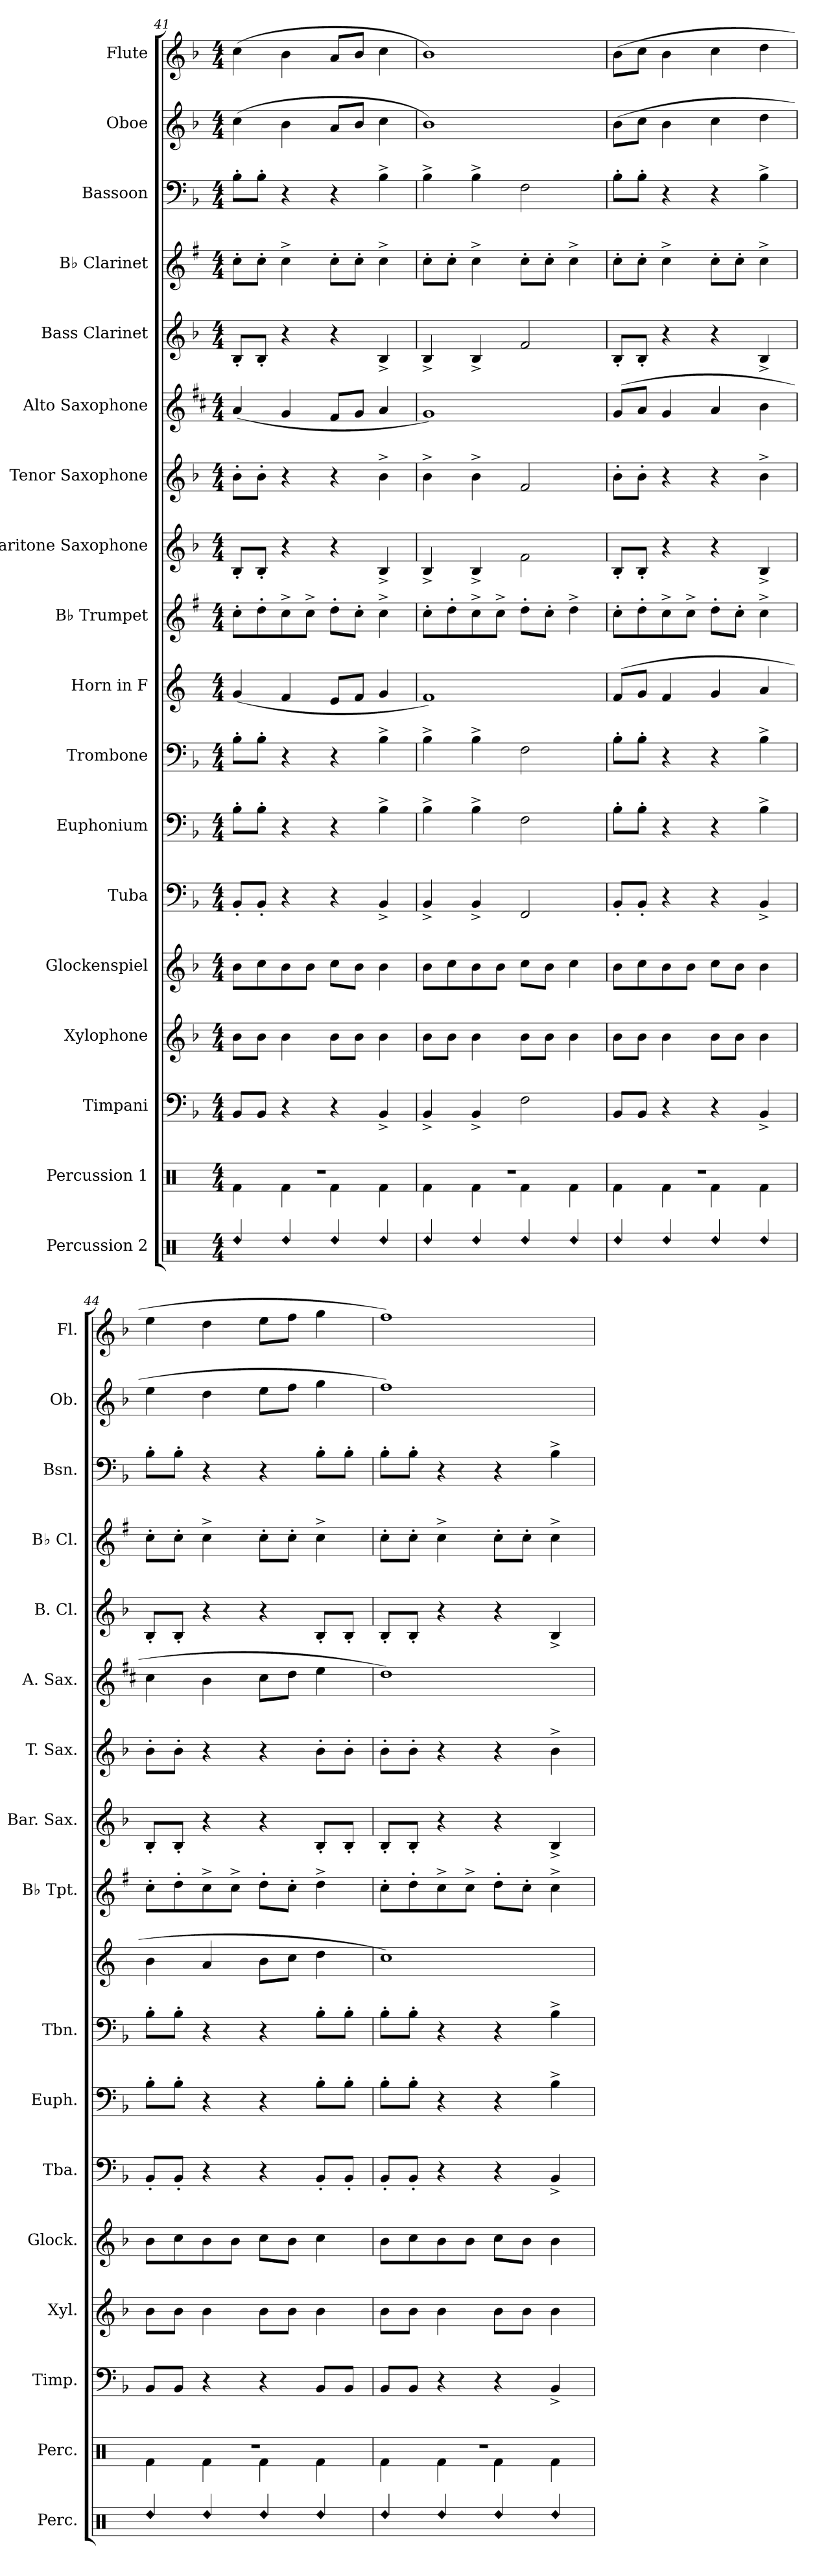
**kern	**kern	**kern	**kern	**kern	**kern	**kern	**kern	**kern	**kern	**kern	**kern	**kern	**kern	**kern	**kern	**kern	**kern
*part18	*part17	*part16	*part15	*part14	*part13	*part12	*part11	*part10	*part9	*part8	*part7	*part6	*part5	*part4	*part3	*part2	*part1
*staff18	*staff17	*staff16	*staff15	*staff14	*staff13	*staff12	*staff11	*staff10	*staff9	*staff8	*staff7	*staff6	*staff5	*staff4	*staff3	*staff2	*staff1
*I"Percussion 2	*I"Percussion 1	*I"Timpani	*I"Xylophone	*I"Glockenspiel	*I"Tuba	*I"Euphonium	*I"Trombone	*I"Horn in F	*I"B♭ Trumpet	*I"Baritone Saxophone	*I"Tenor Saxophone	*I"Alto Saxophone	*I"Bass Clarinet	*I"B♭ Clarinet	*I"Bassoon	*I"Oboe	*I"Flute
*I'Perc.	*I'Perc.	*I'Timp.	*I'Xyl.	*I'Glock.	*I'Tba.	*I'Euph.	*I'Tbn.	*	*I'B♭ Tpt.	*I'Bar. Sax.	*I'T. Sax.	*I'A. Sax.	*I'B. Cl.	*I'B♭ Cl.	*I'Bsn.	*I'Ob.	*I'Fl.
!!LO:PB:g=z
*clefX	*clefX	*clefF4	*clefG2	*clefG2	*clefF4	*clefF4	*clefF4	*clefG2	*clefG2	*clefG2	*clefG2	*clefG2	*clefG2	*clefG2	*clefF4	*clefG2	*clefG2
*	*	*	*ITrd-7c-12	*ITrd-14c-24	*	*	*	*ITrd4c7	*ITrd1c2	*ITrd12c21	*ITrd8c14	*ITrd5c9	*ITrd8c14	*ITrd1c2	*	*	*
*k[]	*k[]	*k[b-]	*k[b-]	*k[b-]	*k[b-]	*k[b-]	*k[b-]	*k[b-]	*k[b-]	*k[b-]	*k[b-]	*k[b-]	*k[b-]	*k[b-]	*k[b-]	*k[b-]	*k[b-]
*M4/4	*M4/4	*M4/4	*M4/4	*M4/4	*M4/4	*M4/4	*M4/4	*M4/4	*M4/4	*M4/4	*M4/4	*M4/4	*M4/4	*M4/4	*M4/4	*M4/4	*M4/4
=41	=41	=41	=41	=41	=41	=41	=41	=41	=41	=41	=41	=41	=41	=41	=41	=41	=41
!LO:N:head=diamond	!	!	!	!	!	!	!	!	!	!	!	!	!	!	!	!	!
*	*^	*	*	*	*	*	*	*	*	*	*	*	*	*	*	*	*
4Rdd/	1r	4Rf\	8BB-/L	8bb-\L	8bbb-\L	8BB-'/L	8B-'\L	8B-'\L	(4c/	8b-'\L	8BB-'/L	8B-'\L	(4c/	8BB-'/L	8b-'\L	8B-'\L	(4cc\	(4cc\
.	.	.	8BB-/J	8bb-\J	8cccc\	8BB-'/J	8B-'\J	8B-'\J	.	8cc'\	8BB-'/J	8B-'\J	.	8BB-'/J	8b-'\J	8B-'\J	.	.
!LO:N:head=diamond	!	!	!	!	!	!	!	!	!	!	!	!	!	!	!	!	!	!
4Rdd/	.	4Rf\	4r	4bb-\	8bbb-\	4r	4r	4r	4B-/	8b-^\	4r	4r	4B-/	4r	4b-^\	4r	4b-\	4b-\
.	.	.	.	.	8bbb-\J	.	.	.	.	8b-^\J	.	.	.	.	.	.	.	.
!LO:N:head=diamond	!	!	!	!	!	!	!	!	!	!	!	!	!	!	!	!	!	!
4Rdd/	.	4Rf\	4r	8bb-\L	8cccc\L	4r	4r	4r	8A/L	8cc'\L	4r	4r	8A/L	4r	8b-'\L	4r	8a/L	8a/L
.	.	.	.	8bb-\J	8bbb-\J	.	.	.	8B-/J	8b-'\J	.	.	8B-/J	.	8b-'\J	.	8b-/J	8b-/J
!LO:N:head=diamond	!	!	!	!	!	!	!	!	!	!	!	!	!	!	!	!	!	!
4Rdd/	.	4Rf\	4BB-^/	4bb-\	4bbb-\	4BB-^/	4B-^\	4B-^\	4c/	4b-^\	4BB-^/	4B-^\	4c/	4BB-^/	4b-^\	4B-^\	4cc\	4cc\
=42	=42	=42	=42	=42	=42	=42	=42	=42	=42	=42	=42	=42	=42	=42	=42	=42	=42	=42
!LO:N:head=diamond	!	!	!	!	!	!	!	!	!	!	!	!	!	!	!	!	!	!
4Rdd/	1r	4Rf\	4BB-^/	8bb-\L	8bbb-\L	4BB-^/	4B-^\	4B-^\	1B-)	8b-'\L	4BB-^/	4B-^\	1B-)	4BB-^/	8b-'\L	4B-^\	1b-)	1b-)
.	.	.	.	8bb-\J	8cccc\	.	.	.	.	8cc'\	.	.	.	.	8b-'\J	.	.	.
!LO:N:head=diamond	!	!	!	!	!	!	!	!	!	!	!	!	!	!	!	!	!	!
4Rdd/	.	4Rf\	4BB-^/	4bb-\	8bbb-\	4BB-^/	4B-^\	4B-^\	.	8b-^\	4BB-^/	4B-^\	.	4BB-^/	4b-^\	4B-^\	.	.
.	.	.	.	.	8bbb-\J	.	.	.	.	8b-^\J	.	.	.	.	.	.	.	.
!LO:N:head=diamond	!	!	!	!	!	!	!	!	!	!	!	!	!	!	!	!	!	!
4Rdd/	.	4Rf\	2F\	8bb-\L	8cccc\L	2FF/	2F\	2F\	.	8cc'\L	2F\	2F/	.	2F/	8b-'\L	2F\	.	.
.	.	.	.	8bb-\J	8bbb-\J	.	.	.	.	8b-'\J	.	.	.	.	8b-'\J	.	.	.
!LO:N:head=diamond	!	!	!	!	!	!	!	!	!	!	!	!	!	!	!	!	!	!
4Rdd/	.	4Rf\	.	4bb-\	4cccc\	.	.	.	.	4cc^\	.	.	.	.	4b-^\	.	.	.
=43	=43	=43	=43	=43	=43	=43	=43	=43	=43	=43	=43	=43	=43	=43	=43	=43	=43	=43
!LO:N:head=diamond	!	!	!	!	!	!	!	!	!	!	!	!	!	!	!	!	!	!
4Rdd/	1r	4Rf\	8BB-/L	8bb-\L	8bbb-\L	8BB-'/L	8B-'\L	8B-'\L	(8B-/L	8b-'\L	8BB-'/L	8B-'\L	(8B-/L	8BB-'/L	8b-'\L	8B-'\L	(8b-\L	(8b-\L
.	.	.	8BB-/J	8bb-\J	8cccc\	8BB-'/J	8B-'\J	8B-'\J	8c/J	8cc'\	8BB-'/J	8B-'\J	8c/J	8BB-'/J	8b-'\J	8B-'\J	8cc\J	8cc\J
!LO:N:head=diamond	!	!	!	!	!	!	!	!	!	!	!	!	!	!	!	!	!	!
4Rdd/	.	4Rf\	4r	4bb-\	8bbb-\	4r	4r	4r	4B-/	8b-^\	4r	4r	4B-/	4r	4b-^\	4r	4b-\	4b-\
.	.	.	.	.	8bbb-\J	.	.	.	.	8b-^\J	.	.	.	.	.	.	.	.
!LO:N:head=diamond	!	!	!	!	!	!	!	!	!	!	!	!	!	!	!	!	!	!
4Rdd/	.	4Rf\	4r	8bb-\L	8cccc\L	4r	4r	4r	4c/	8cc'\L	4r	4r	4c/	4r	8b-'\L	4r	4cc\	4cc\
.	.	.	.	8bb-\J	8bbb-\J	.	.	.	.	8b-'\J	.	.	.	.	8b-'\J	.	.	.
!LO:N:head=diamond	!	!	!	!	!	!	!	!	!	!	!	!	!	!	!	!	!	!
4Rdd/	.	4Rf\	4BB-^/	4bb-\	4bbb-\	4BB-^/	4B-^\	4B-^\	4d/	4b-^\	4BB-^/	4B-^\	4d\	4BB-^/	4b-^\	4B-^\	4dd\	4dd\
=44	=44	=44	=44	=44	=44	=44	=44	=44	=44	=44	=44	=44	=44	=44	=44	=44	=44	=44
!LO:N:head=diamond	!	!	!	!	!	!	!	!	!	!	!	!	!	!	!	!	!	!
4Rdd/	1r	4Rf\	8BB-/L	8bb-\L	8bbb-\L	8BB-'/L	8B-'\L	8B-'\L	4e\	8b-'\L	8BB-'/L	8B-'\L	4e\	8BB-'/L	8b-'\L	8B-'\L	4ee\	4ee\
.	.	.	8BB-/J	8bb-\J	8cccc\	8BB-'/J	8B-'\J	8B-'\J	.	8cc'\	8BB-'/J	8B-'\J	.	8BB-'/J	8b-'\J	8B-'\J	.	.
!LO:N:head=diamond	!	!	!	!	!	!	!	!	!	!	!	!	!	!	!	!	!	!
4Rdd/	.	4Rf\	4r	4bb-\	8bbb-\	4r	4r	4r	4d/	8b-^\	4r	4r	4d\	4r	4b-^\	4r	4dd\	4dd\
.	.	.	.	.	8bbb-\J	.	.	.	.	8b-^\J	.	.	.	.	.	.	.	.
!LO:N:head=diamond	!	!	!	!	!	!	!	!	!	!	!	!	!	!	!	!	!	!
4Rdd/	.	4Rf\	4r	8bb-\L	8cccc\L	4r	4r	4r	8e\L	8cc'\L	4r	4r	8e\L	4r	8b-'\L	4r	8ee\L	8ee\L
.	.	.	.	8bb-\J	8bbb-\J	.	.	.	8f\J	8b-'\J	.	.	8f\J	.	8b-'\J	.	8ff\J	8ff\J
!LO:N:head=diamond	!	!	!	!	!	!	!	!	!	!	!	!	!	!	!	!	!	!
4Rdd/	.	4Rf\	8BB-/L	4bb-\	4cccc\	8BB-'/L	8B-'\L	8B-'\L	4g\	4cc^\	8BB-'/L	8B-'\L	4g\	8BB-'/L	4b-^\	8B-'\L	4gg\	4gg\
.	.	.	8BB-/J	.	.	8BB-'/J	8B-'\J	8B-'\J	.	.	8BB-'/J	8B-'\J	.	8BB-'/J	.	8B-'\J	.	.
=45	=45	=45	=45	=45	=45	=45	=45	=45	=45	=45	=45	=45	=45	=45	=45	=45	=45	=45
!LO:N:head=diamond	!	!	!	!	!	!	!	!	!	!	!	!	!	!	!	!	!	!
4Rdd/	1r	4Rf\	8BB-/L	8bb-\L	8bbb-\L	8BB-'/L	8B-'\L	8B-'\L	1f)	8b-'\L	8BB-'/L	8B-'\L	1f)	8BB-'/L	8b-'\L	8B-'\L	1ff)	1ff)
.	.	.	8BB-/J	8bb-\J	8cccc\	8BB-'/J	8B-'\J	8B-'\J	.	8cc'\	8BB-'/J	8B-'\J	.	8BB-'/J	8b-'\J	8B-'\J	.	.
!LO:N:head=diamond	!	!	!	!	!	!	!	!	!	!	!	!	!	!	!	!	!	!
4Rdd/	.	4Rf\	4r	4bb-\	8bbb-\	4r	4r	4r	.	8b-^\	4r	4r	.	4r	4b-^\	4r	.	.
.	.	.	.	.	8bbb-\J	.	.	.	.	8b-^\J	.	.	.	.	.	.	.	.
!LO:N:head=diamond	!	!	!	!	!	!	!	!	!	!	!	!	!	!	!	!	!	!
4Rdd/	.	4Rf\	4r	8bb-\L	8cccc\L	4r	4r	4r	.	8cc'\L	4r	4r	.	4r	8b-'\L	4r	.	.
.	.	.	.	8bb-\J	8bbb-\J	.	.	.	.	8b-'\J	.	.	.	.	8b-'\J	.	.	.
!LO:N:head=diamond	!	!	!	!	!	!	!	!	!	!	!	!	!	!	!	!	!	!
4Rdd/	.	4Rf\	4BB-^/	4bb-\	4bbb-\	4BB-^/	4B-^\	4B-^\	.	4b-^\	4BB-^/	4B-^\	.	4BB-^/	4b-^\	4B-^\	.	.
*	*v	*v	*	*	*	*	*	*	*	*	*	*	*	*	*	*	*	*
=	=	=	=	=	=	=	=	=	=	=	=	=	=	=	=	=	=
*-	*-	*-	*-	*-	*-	*-	*-	*-	*-	*-	*-	*-	*-	*-	*-	*-	*-
